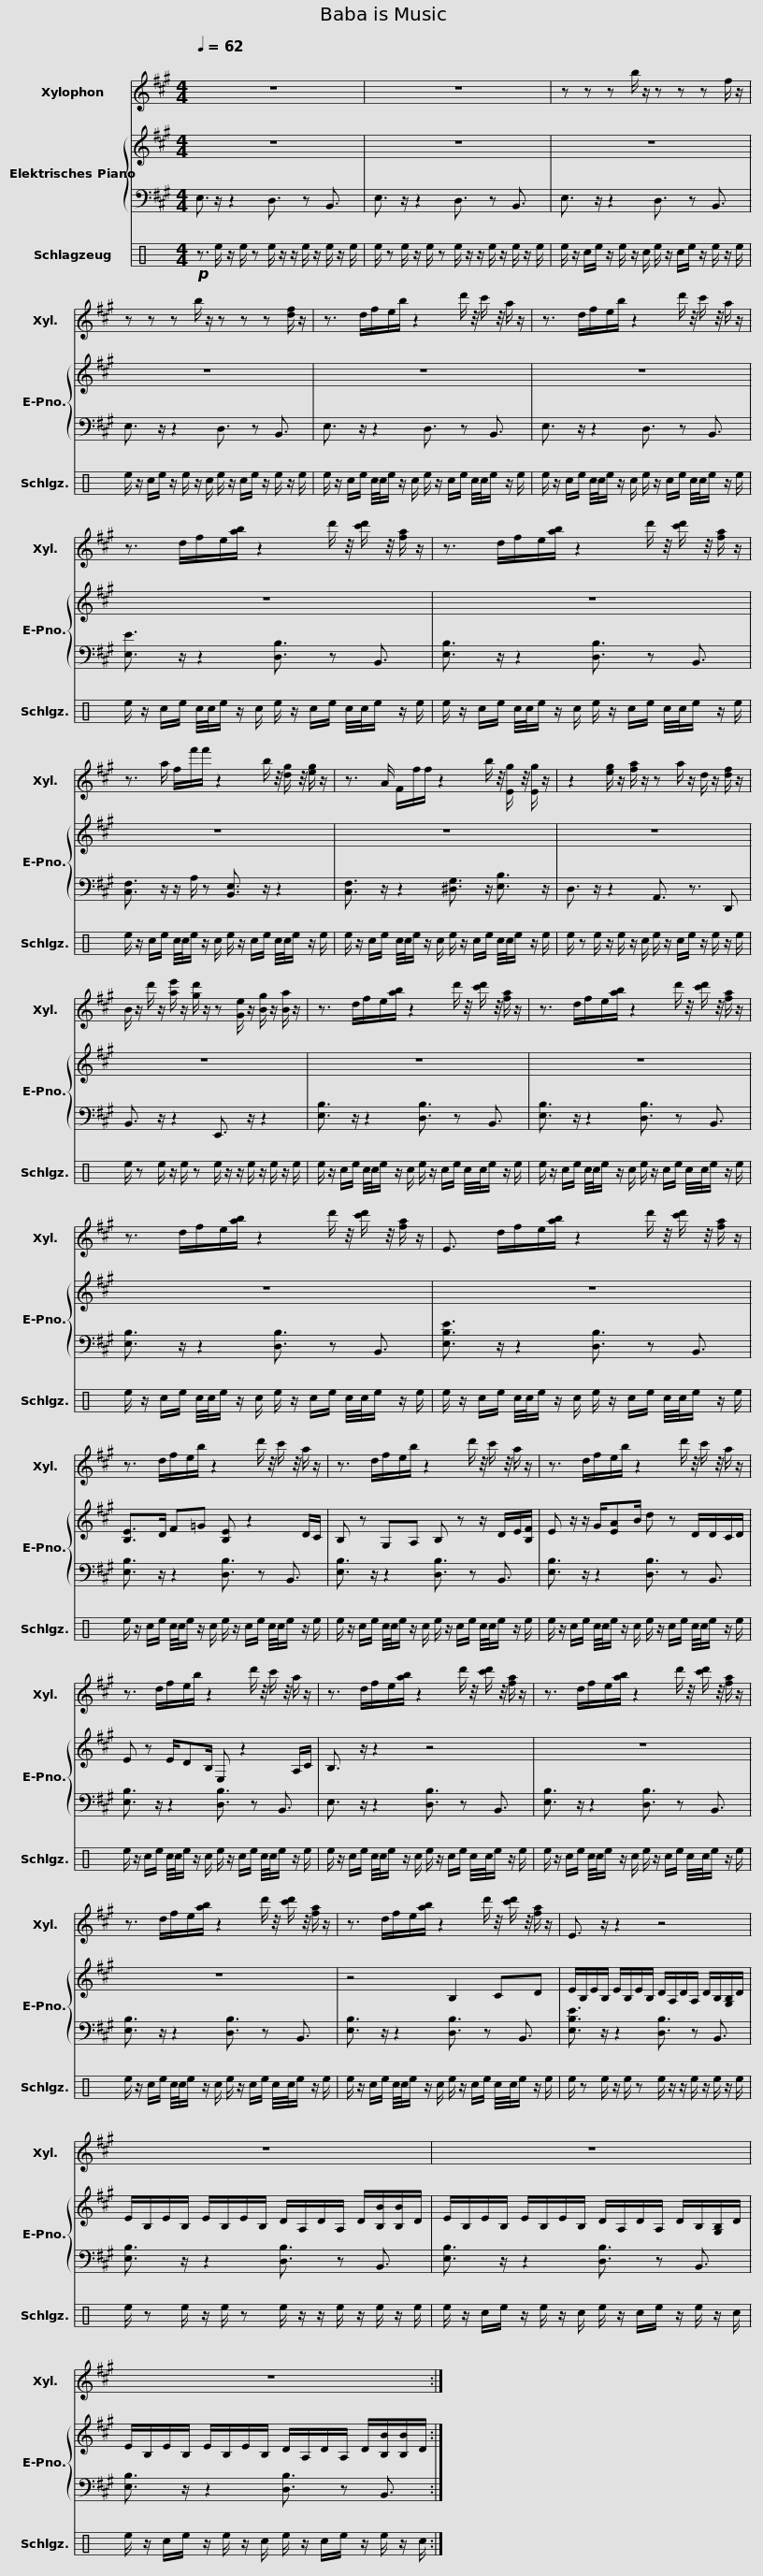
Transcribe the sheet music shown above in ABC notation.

X:1
%%score 1 { 2 | 3 } 4
L:1/8
Q:1/4=62
M:4/4
I:linebreak $
K:A
V:1 treble
V:2 treble
V:3 bass
V:4 perc
K:none
V:1
 z8 | z8 |$ z z z b/ z/ z z z f/ z/ | z z z b/ z/ z z z [df]/ z/ |$ z3/2 d/f/e/b/ z2 d'/ z/4 c'/ z/4 a/ z/ | %5
 z3/2 d/f/e/b/ z2 d'/ z/4 c'/ z/4 a/ z/ |$ z3/2 d/f/e/[ab]/ z2 d'/ z/4 [c'd']/ z/4 [fa]/ z/ | z3/2 d/f/e/[ab]/ z2 d'/ z/4 [c'd']/ z/4 [fa]/ z/ |$ z3/2 a/ f/f'/f'/ z2 b/ z/4 [dg]/ z/4 [eg]/ z/ | z3/2 A/ F/f/f/ z2 b/ z/4 [Eg]/ z/4 [Eg]/ z/ |$ %10
 z2 [eg]/ z/ [fa]/ z/ z a/ z/ d/ z/ [df]/ z/ | B/ z/ d'/ z/ [ae']/ z/ [gd']/ z/ z [Ge]/ z/ [Bg]/ z/ [Ba]/ z/ |$ z3/2 d/f/e/[ab]/ z2 d'/ z/4 [c'd']/ z/4 [fa]/ z/ | z3/2 d/f/e/[ab]/ z2 d'/ z/4 [c'd']/ z/4 [fa]/ z/ |$ z3/2 d/f/e/[ab]/ z2 d'/ z/4 [c'd']/ z/4 [fa]/ z/ | %15
 E3/2 d/f/e/[ab]/ z2 d'/ z/4 [c'd']/ z/4 [fa]/ z/ |$ z3/2 d/f/e/b/ z2 d'/ z/4 c'/ z/4 a/ z/ | z3/2 d/f/e/b/ z2 d'/ z/4 c'/ z/4 a/ z/ |$[K:A] z3/2 d/f/e/b/ z2 d'/ z/4 c'/ z/4 a/ z/ | z3/2 d/f/e/b/ z2 d'/ z/4 c'/ z/4 a/ z/ |$ %20
 z3/2 d/f/e/[ab]/ z2 d'/ z/4 [c'd']/ z/4 [fa]/ z/ | z3/2 d/f/e/[ab]/ z2 d'/ z/4 [c'd']/ z/4 [fa]/ z/ |$ z3/2 d/f/e/[ab]/ z2 d'/ z/4 [c'd']/ z/4 [fa]/ z/ | z3/2 d/f/e/[ab]/ z2 d'/ z/4 [c'd']/ z/4 [fa]/ z/ |$ E3/2 z/ z2 z4 | %25
 z8 |$ z8 | z8 :| %28
V:2
 z8 | z8 |$ z8 | z8 |$ z8 | %5
 z8 |$ z8 | z8 |$ z8 | z8 |$ %10
 z8 | z8 |$ z8 | z8 |$ z8 | %15
 z8 |$ [B,E]>D F=G [B,E] z2 D/C/ | B, z G,A, B, z z/ D/E/[B,F]/ |$[K:A] E z/ z/ G/[EA]B/ d z D/D/C/D/ | E z E/DB,/ E, z2 A,/C/ |$ %20
 B,3/2 z/ z2 z4 | z8 |$ z8 | z4 B,2 CD |$ E/B,/E/B,/ E/B,/E/B,/ D/A,/D/A,/ D/B,/[G,B,]/D/ | %25
 E/B,/E/B,/ E/B,/E/B,/ D/A,/D/A,/ D/[B,B]/[B,B]/D/ |$ E/B,/E/B,/ E/B,/E/B,/ D/A,/D/A,/ D/B,/[G,B,]/D/ | E/B,/E/B,/ E/B,/E/B,/ D/A,/D/A,/ D/[B,B]/[B,B]/D/ :| %28
V:3
 E,3/2 z/ z2 D,3/2 z B,,3/2 | E,3/2 z/ z2 D,3/2 z B,,3/2 |$ E,3/2 z/ z2 D,3/2 z B,,3/2 | E,3/2 z/ z2 D,3/2 z B,,3/2 |$ E,3/2 z/ z2 D,3/2 z B,,3/2 | %5
 E,3/2 z/ z2 D,3/2 z B,,3/2 |$ [E,E]3/2 z/ z2 [D,B,]3/2 z B,,3/2 | [E,B,]3/2 z/ z2 [D,B,]3/2 z B,,3/2 |$ [C,F,]3/2 z/ z/ A,/ z [B,,E,]3/2 z/ z2 | [C,F,]3/2 z/ z2 [^D,G,]3/2 z/ [E,B,]3/2 z/ |$ %10
 D,3/2 z/ z2 A,,3/2 z3/2 D,, | B,,3/2 z/ z2 E,,3/2 z/ z2 |$ [E,B,]3/2 z/ z2 [D,B,]3/2 z B,,3/2 | [E,B,]3/2 z/ z2 [D,B,]3/2 z B,,3/2 |$ [E,B,]3/2 z/ z2 [D,B,]3/2 z B,,3/2 | %15
 [E,B,E]3/2 z/ z2 [D,B,]3/2 z B,,3/2 |$ [E,B,]3/2 z/ z2 [D,B,]3/2 z B,,3/2 | [E,B,]3/2 z/ z2 [D,B,]3/2 z B,,3/2 |$[K:A] [E,B,]3/2 z/ z2 [D,B,]3/2 z B,,3/2 | [E,B,]3/2 z/ z2 [D,B,]3/2 z B,,3/2 |$ %20
 E,3/2 z/ z2 [D,B,]3/2 z B,,3/2 | [E,B,]3/2 z/ z2 [D,B,]3/2 z B,,3/2 |$ [E,B,]3/2 z/ z2 [D,B,]3/2 z B,,3/2 | [E,B,]3/2 z/ z2 [D,B,]3/2 z B,,3/2 |$ [E,B,E]3/2 z/ z2 [D,B,]3/2 z B,,3/2 | %25
 [E,B,]3/2 z/ z2 [D,B,]3/2 z B,,3/2 |$ [E,B,]3/2 z/ z2 [D,B,]3/2 z B,,3/2 | [E,B,]3/2 z/ z2 [D,B,]3/2 z B,,3/2 :| %28
V:4
[K:C]!p! z3/2 e/ z/ e/ z e/ z/ z/ e/ z/ e/ z/ e/ | e/ z e/ z/ e/ z e/ z/ z/ e/ z/ e/ z/ e/ |$ e/ z/ c/e/ z/ e/ z/ c/ e/ z/ c/e/ z/ e/ z/ e/ | e/ z/ c/e/ z/ e/ z/ c/ e/ z/ c/e/ z/ e/ z/ e/ |$ e/ z/ c/e/ c/4c/4e/ z/ c/ e/ z/ c/e/ c/4c/4e/ z/ e/ | %5
 e/ z/ c/e/ c/4c/4e/ z/ c/ e/ z/ c/e/ c/4c/4e/ z/ e/ |$ e/ z/ c/e/ c/4c/4e/ z/ c/ e/ z/ c/e/ c/4c/4e/ z/ e/ | e/ z/ c/e/ c/4c/4e/ z/ c/ e/ z/ c/e/ c/4c/4e/ z/ e/ |$ e/ z/ c/e/ c/4c/4e/ z/ c/ e/ z/ c/e/ c/4c/4e/ z/ e/ | e/ z/ c/e/ c/4c/4e/ z/ c/ e/ z/ c/e/ c/4c/4e/ z/ e/ |$ %10
 e/ z e/ z/ e/ z/ c/ e/ z/ c/e/ z/ e/ z/ e/ | e/ z e/ z/ e/ z e/ z/ z/ e/ z/ e/ z/ e/ |$ e/ z/ c/e/ c/4c/4e/ z/ c/ e/ z/ c/e/ c/4c/4e/ z/ e/ | e/ z/ c/e/ c/4c/4e/ z/ c/ e/ z/ c/e/ c/4c/4e/ z/ e/ |$ e/ z/ c/e/ c/4c/4e/ z/ c/ e/ z/ c/e/ c/4c/4e/ z/ e/ | %15
 e/ z/ c/e/ c/4c/4e/ z/ c/ e/ z/ c/e/ c/4c/4e/ z/ e/ |$ e/ z/ c/e/ c/4c/4e/ z/ c/ e/ z/ c/e/ c/4c/4e/ z/ e/ | e/ z/ c/e/ c/4c/4e/ z/ c/ e/ z/ c/e/ c/4c/4e/ z/ e/ |$ e/ z/ c/e/ c/4c/4e/ z/ c/ e/ z/ c/e/ c/4c/4e/ z/ e/ | e/ z/ c/e/ c/4c/4e/ z/ c/ e/ z/ c/e/ c/4c/4e/ z/ e/ |$ %20
 e/ z/ c/e/ c/4c/4e/ z/ c/ e/ z/ c/e/ c/4c/4e/ z/ e/ | e/ z/ c/e/ c/4c/4e/ z/ c/ e/ z/ c/e/ c/4c/4e/ z/ e/ |$ e/ z/ c/e/ c/4c/4e/ z/ c/ e/ z/ c/e/ c/4c/4e/ z/ e/ | e/ z/ c/e/ c/4c/4e/ z/ c/ e/ z/ c/e/ c/4c/4e/ z/ e/ |$ e/ z e/ z/ e/ z e/ z/ z/ e/ z/ e/ z/ e/ | %25
 e/ z e/ z/ e/ z e/ z/ z/ e/ z/ e/ z/ e/ |$ e/ z/ c/e/ z/ e/ z/ c/ e/ z/ c/e/ z/ e/ z/ c/ | e/ z/ c/e/ z/ e/ z/ c/ e/ z/ c/e/ z/ e/ z/ c/ :| %28
